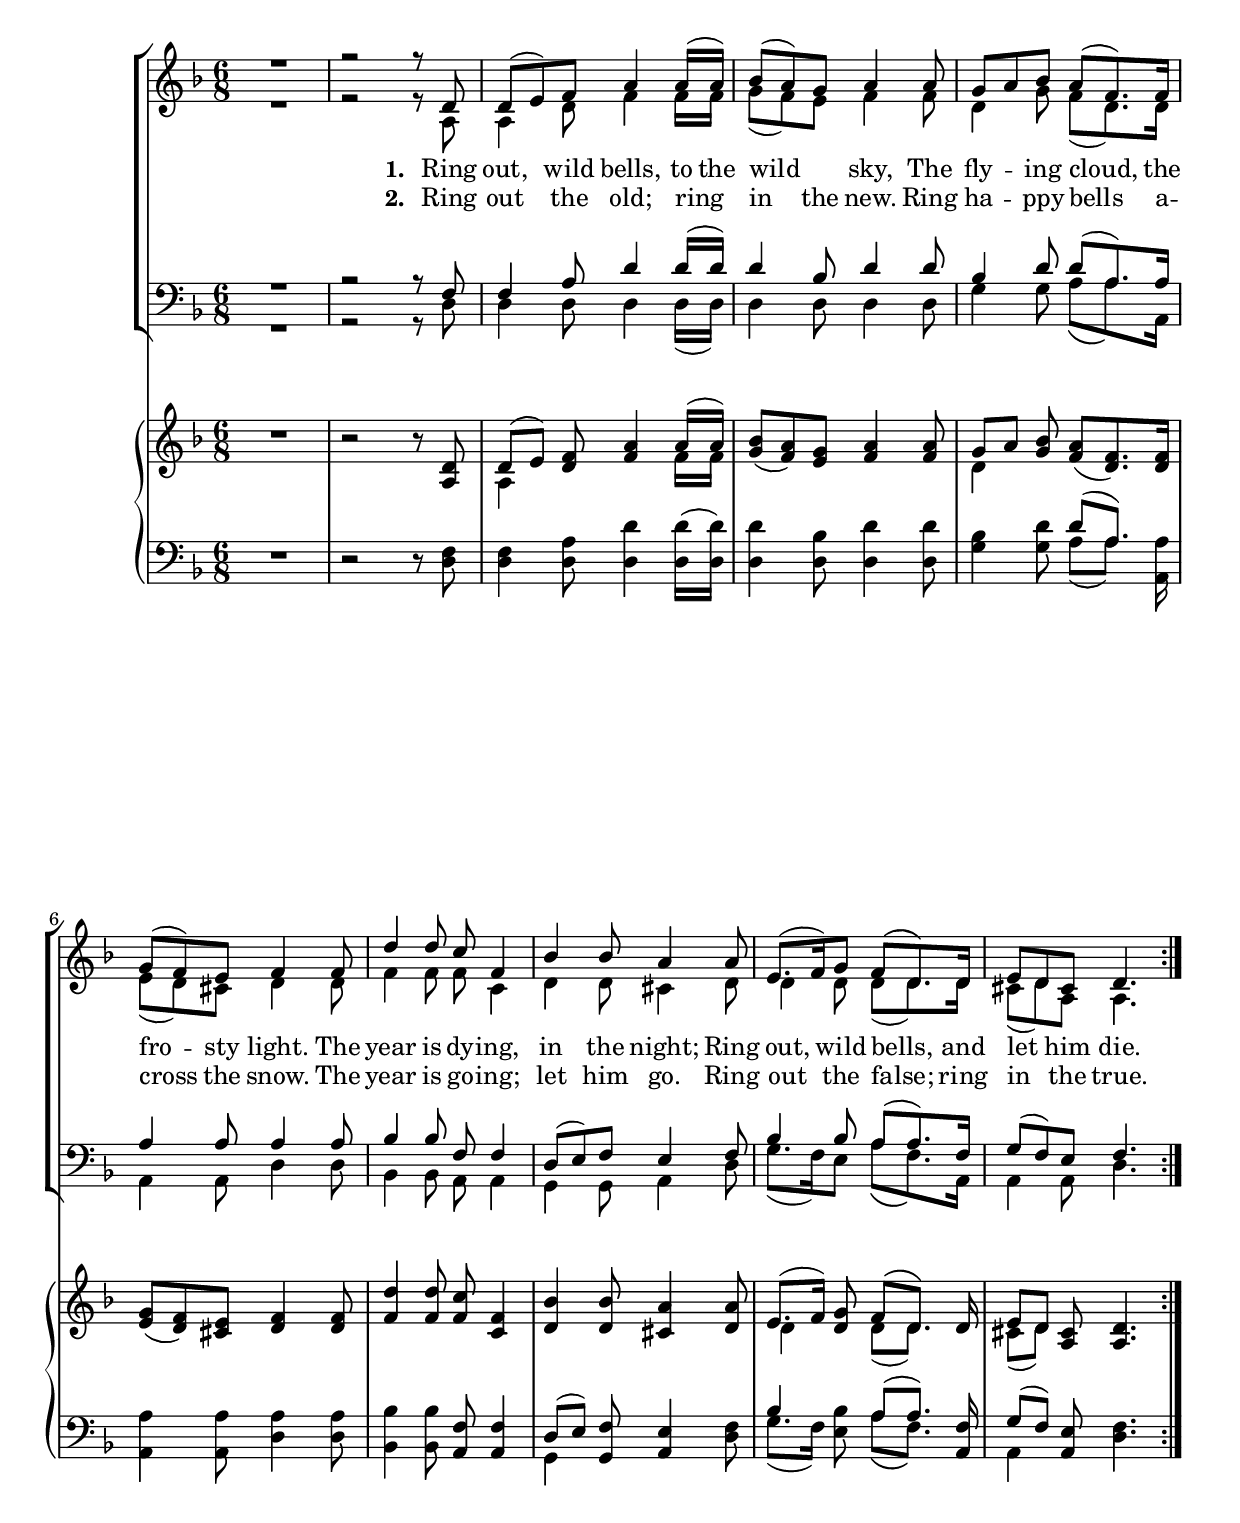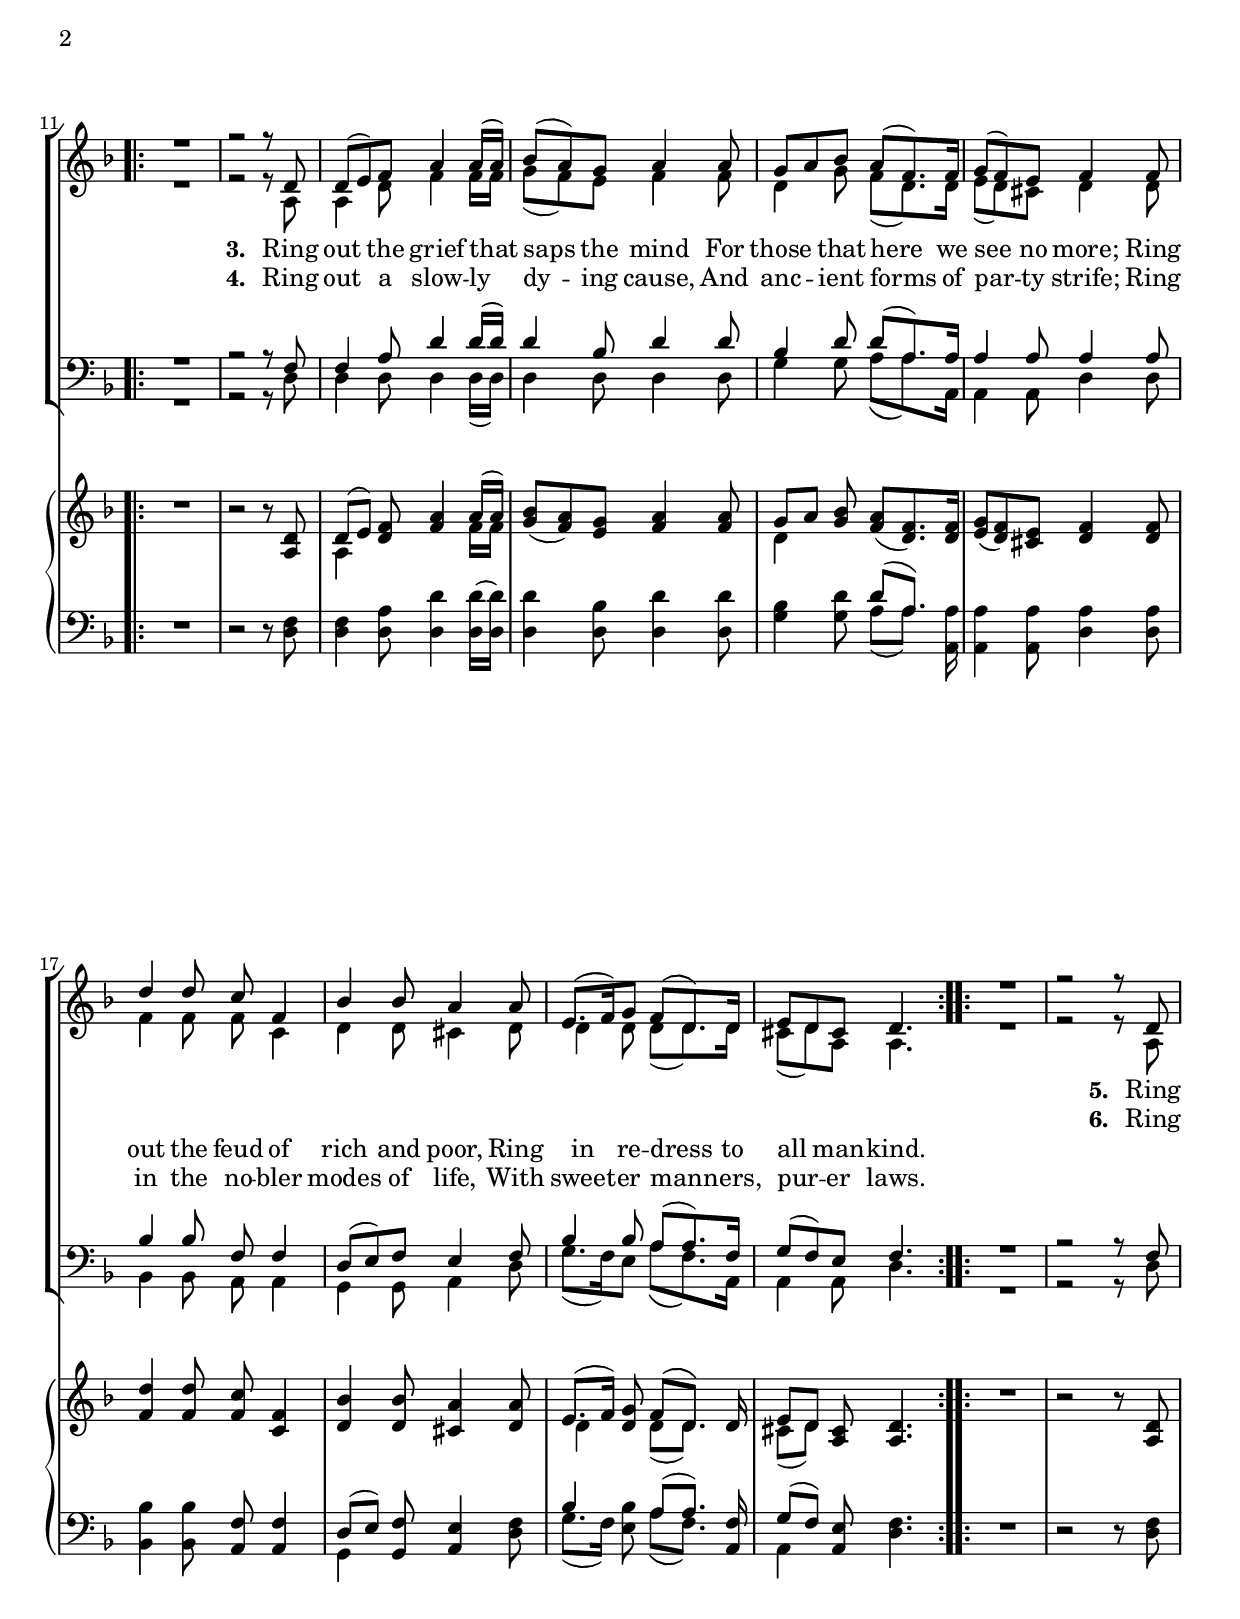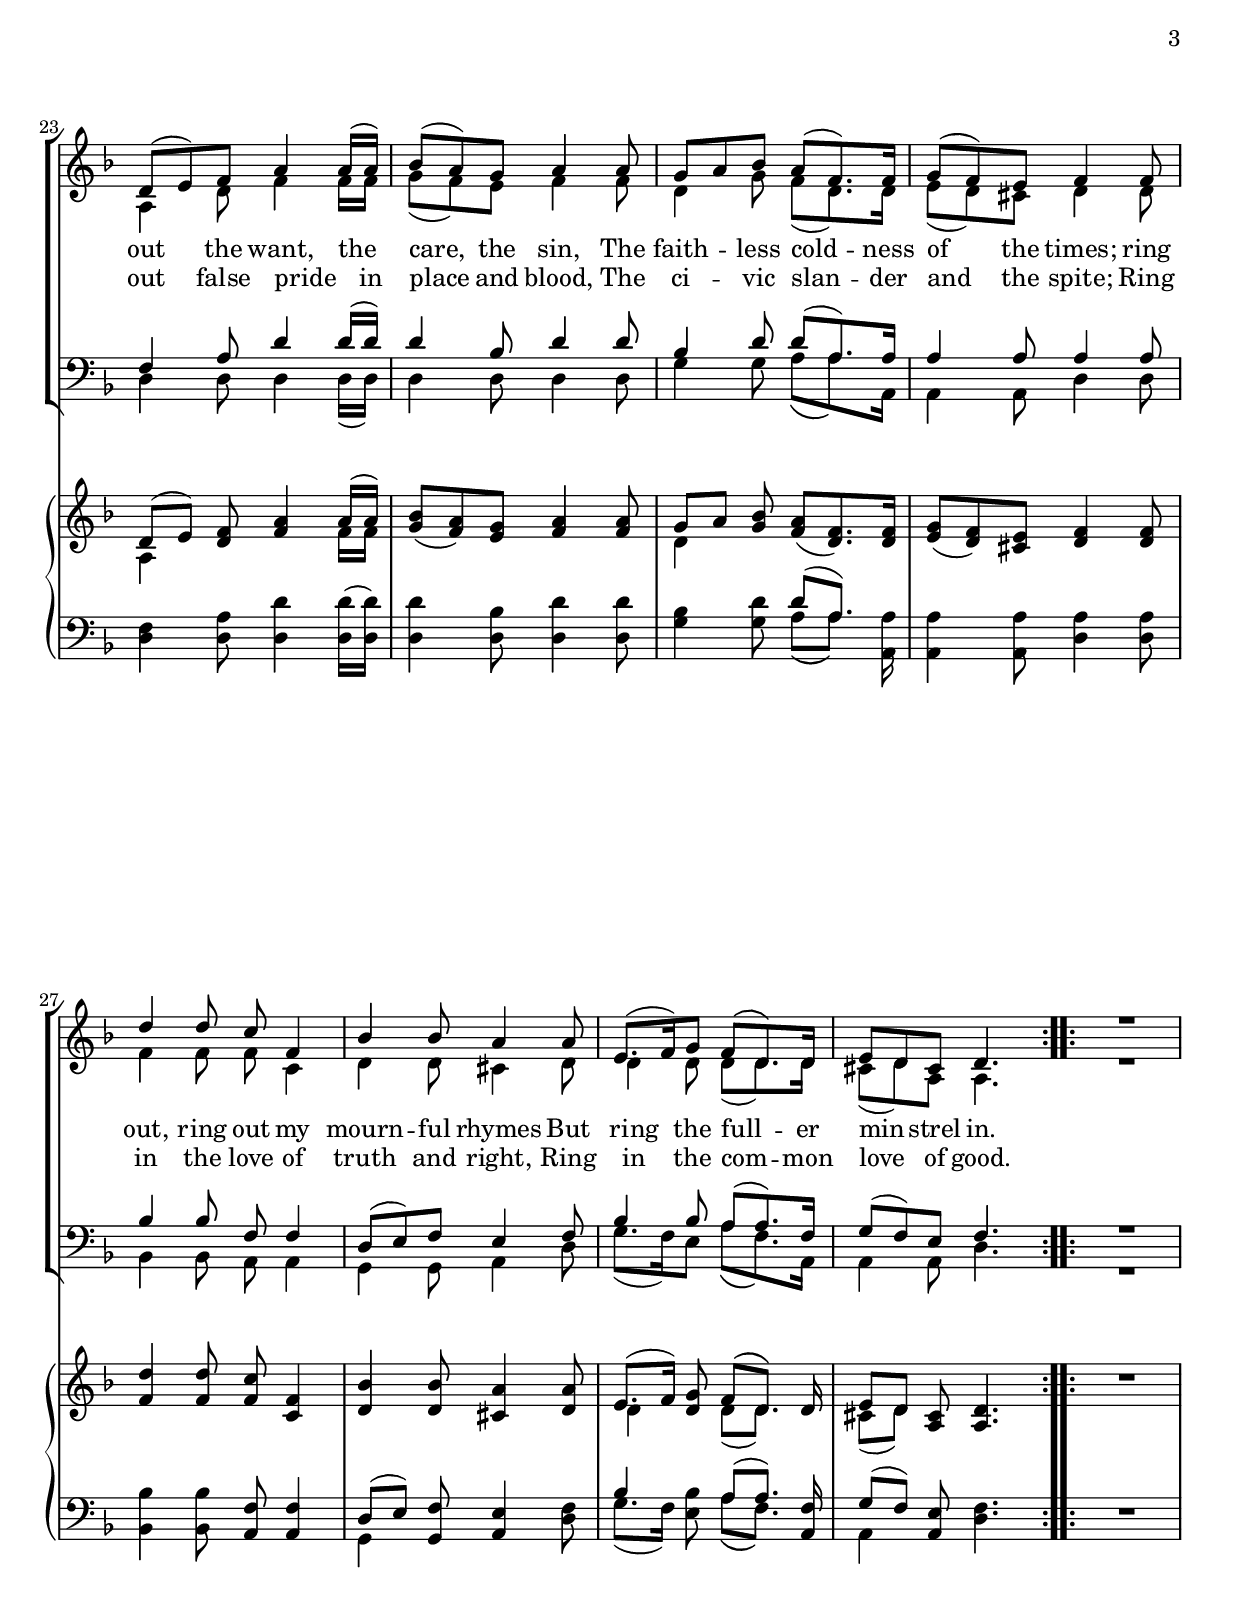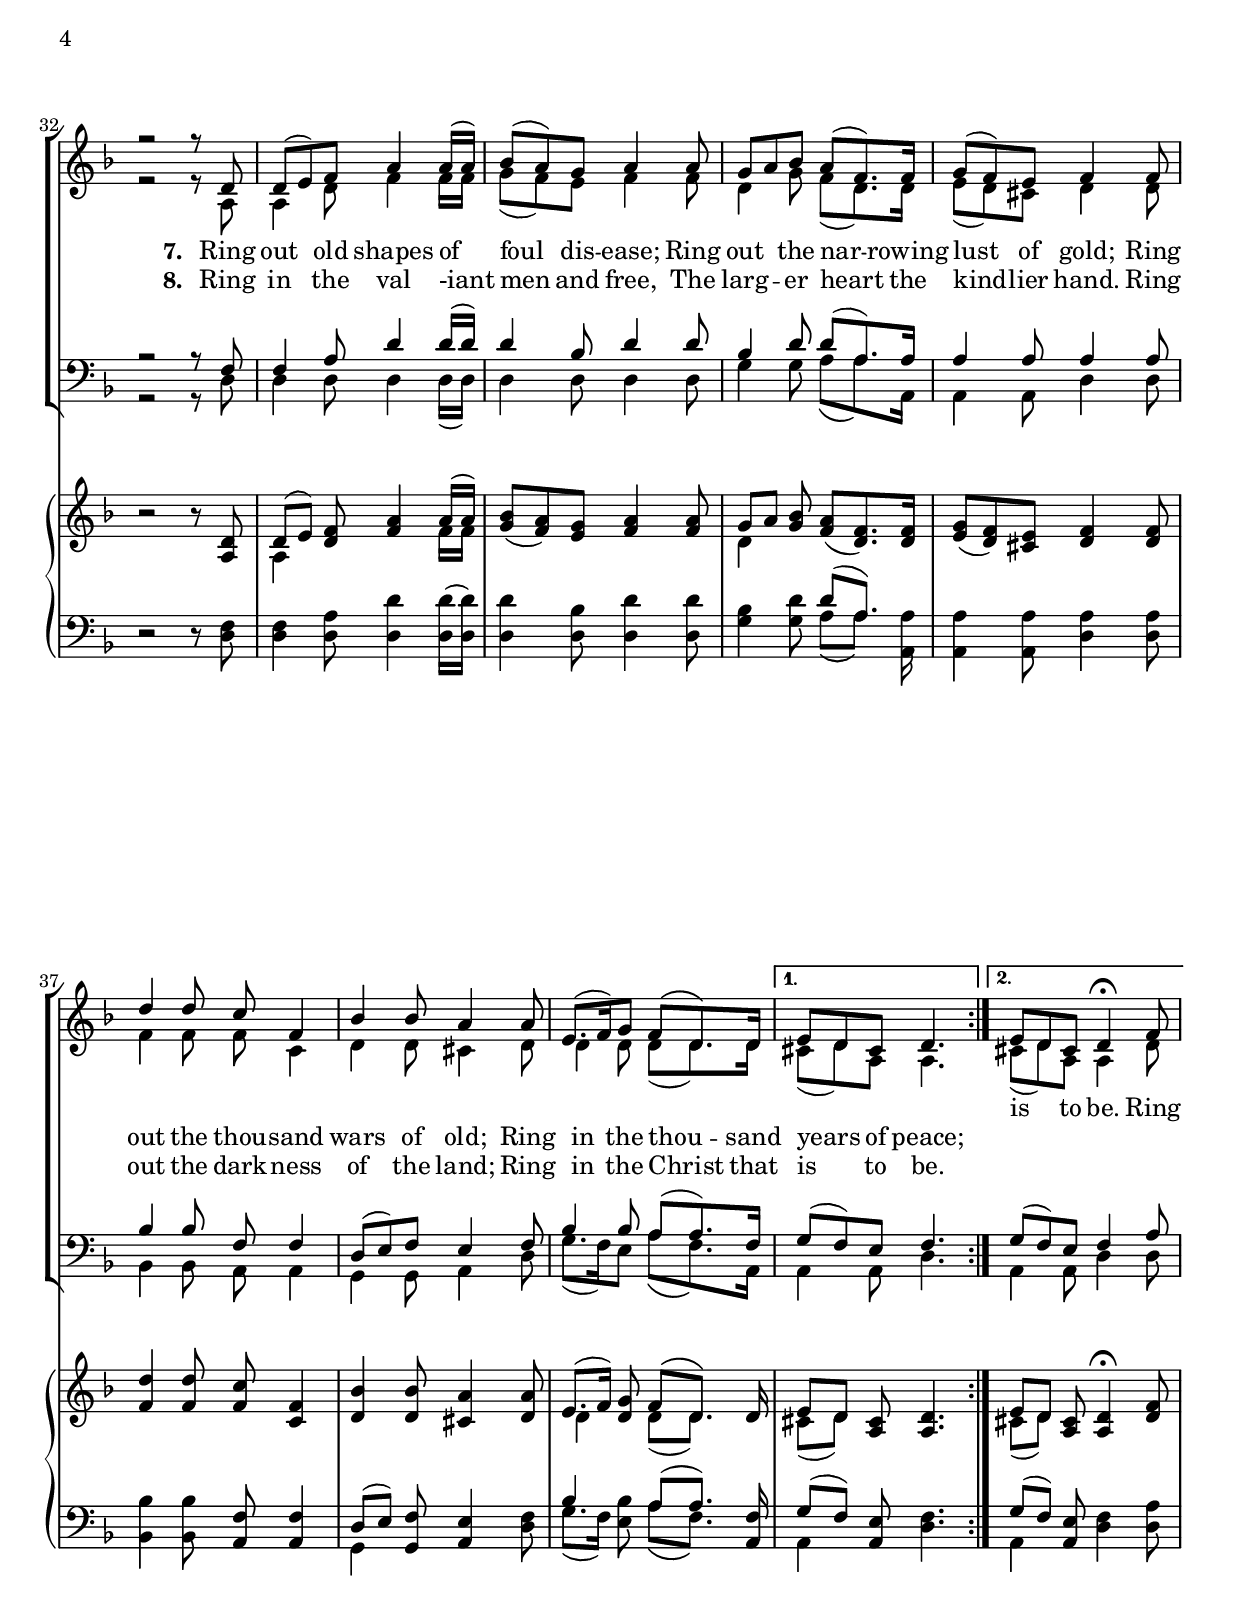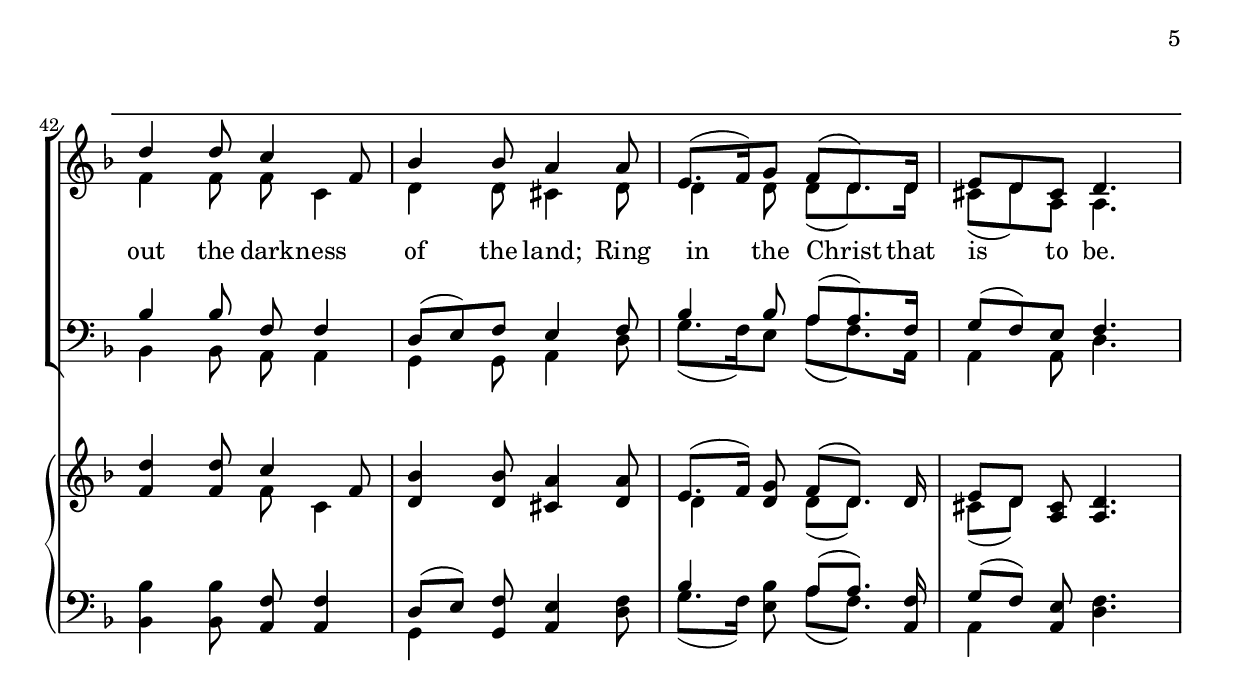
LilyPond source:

\paper {
  #(set-default-paper-size "letter")
  top-system-spacing.basic-distance = #10
  score-system-spacing.basic-distance = #20
  system-system-spacing.basic-distance = #20
  last-bottom-spacing.basic-distance = #10
}

global = {
  \version "2.19.83"
  \key d \minor
  \time 6/8
}

structure_repeats =
#(define-music-function
  (parser location p_one p_two p_end p_alt_end)
  (ly:music? ly:music? ly:music? ly:music?)
  #{
    \repeat unfold 3 {
      \repeat volta 2 {
        #p_one
      }
    }
    \repeat volta 2 {
      #p_two
    } \alternative {
      { #p_end }
      { #p_alt_end }
    }
  #})

choral_rest = { R2. | r2 r8 }
sop_phraseone = { d8 | d( e) f a4 a16( a16) | bes8( a) g a4 }
sop_phrasetwo = { a8 | g a bes a( f8.) f16 | g8( f) e f4 }
sop_phrasethree = { f8 | d'4 d8 c f,4 | bes bes8 a4 }
sop_phrasethree_alt = { f8 | d'4 d8 c4 f,8 | bes4 bes8 a4 }
sop_phrasefour = { a8 | e8.( f16) g8 f\( d8.\) d16 | }
sop_end = { | e8 d cis d4. }

sopMusic = \relative c' {
  \structure_repeats
    {
      \choral_rest \sop_phraseone
      \sop_phrasetwo \sop_phrasethree
      \sop_phrasefour \sop_end
    } { 
      \choral_rest \sop_phraseone
      \sop_phrasetwo \sop_phrasethree
      \sop_phrasefour
    }
    \sop_end
    { | e8 d cis d4\fermata \sop_phrasethree_alt \sop_phrasefour \sop_end }
}
alto_phraseone = { a8 | a4 d8 f4 f16 f | g8( f) e f4 }
alto_phrasetwo = { f8 | d4 g8 f( d8.) d16 | e8( d) cis d4 }
alto_phrasethree = { d8 | f4 f8 f c4 | d d8 cis4 }
alto_phrasethree_alt = { d8 | f4 f8 f c4 | d d8 cis4 }
alto_phrasefour = { d8 | d4 d8 d( d8.) d16 | }
alto_end = { | cis8( d) a a4. | }

altoMusic = \relative c' {
  \repeat unfold 3 {
    \repeat volta 2 {
      \choral_rest
      \alto_phraseone
      \alto_phrasetwo
      \alto_phrasethree \alto_phrasefour \alto_end
    }
  }
  \repeat volta 2 {
    \choral_rest \alto_phraseone \alto_phrasetwo \alto_phrasethree \alto_phrasefour
  } \alternative {
    \alto_end
    { | cis8( d) a a4 \alto_phrasethree_alt \alto_phrasefour \alto_end }
  }
}
altoWords =\lyricmode {
  <<
  \new Lyrics = "firstVerse"
  {
  \set stanza = #"1. "
  \set associatedVoice = "altos"
  Ring | out, wild bells, to the | wild _ sky,
  The | fly -- ing cloud, the fro -- sty light.
  The | year is dy -- ing, in the night;
  Ring | out, wild bells, and let him die.
  }
  \new Lyrics = "secondVerse"
  \with { alignBelowContext = #"firstVerse" } {
  \set stanza = #"2. "
  \set associatedVoice = "altos"
  Ring | out the old; ring _ | in the new.
  Ring | ha -- ppy bells  a -- | cross the snow.
  The | year is go -- ing; | let him go.
  Ring | out the false; ring | in the true.
  }
  >>
  <<
  \new Lyrics = "thirdVerse"
  \with { alignBelowContext = #"firstVerse" } {
  \set stanza = #"3. "
  \set associatedVoice = "altos"
  Ring | out the grief that _ | saps the mind
  For | those that here we | see no more;
  Ring | out the feud of | rich and poor,
  Ring | in re -- dress to | all man -- kind.
  }

  \new Lyrics = "fourthVerse"
  \with { alignBelowContext = #"thirdVerse" } {
    \set stanza = #"4. "
    \set associatedVoice = "altos"
  Ring | out a slow -- ly _ | dy -- ing cause,
  And | anc -- ient forms of | par -- ty strife;
  Ring | in the no -- bler | modes of life,
  With | sweet -- er man -- ners, | pur -- er laws.
  }
  >>
  <<
  \new Lyrics = "fifthVerse"
  \with { alignBelowContext = #"firstVerse" } {
  \set stanza = #"5. "
  \set associatedVoice = "altos"
  Ring | out the want, the _ | care, the sin,
  The | faith -- less cold -- ness | of the times;
  ring | out, ring out my | mourn -- ful rhymes
  But | ring the full -- er | min -- strel in.
  }

  \new Lyrics = "sixthVerse"
  \with { alignBelowContext = #"fifthVerse" } {
  \set stanza = #"6. "
  \set associatedVoice = "altos"
  Ring | out false pride _ in  | place and blood,
  The | ci -- vic slan -- der | and the spite;
  Ring | in the love of | truth and right,
  Ring | in the com -- mon | love of good.
  }
  >>
  <<
  \new Lyrics = "seventhVerse"
  \with { alignBelowContext = #"firstVerse" } {
  \set stanza = #"7. "
  \set associatedVoice = "altos"
  Ring | out old shapes of _ | foul dis -- ease;
  Ring | out the nar -- rowing | lust of gold;
  Ring | out the thou -- sand | wars of old;
  Ring | in the thou -- sand | years of peace;
  }

  \new Lyrics = "eighthVerse"
  \with { alignBelowContext = #"seventhVerse" } {
  \set stanza = #"8. "
  \set associatedVoice = "altos"
  Ring | in the val -iant _ | men and free,
  The | larg -- er heart the | kind -- lier hand.
  Ring | out the dark -- ness | of the land;
  Ring | in the Christ that | is to be.
  }
  >>
  is to be.
  Ring | out the dark -- ness | of the land;
  Ring | in the Christ that | is to be.
}

tenor_phraseone = { f8 | f4 a8 d4 d16( d16) | d4 bes8 d4 }
tenor_phrasetwo = { d8 | bes4 d8 d8(a8.) a16 | a4 a8 a4 }
tenor_phrasethree = { a8 | bes4 bes8 f f4 | d8( e) f e4 }
tenor_phrasethree_alt = { a8 | bes4 bes8 f f4 | d8( e) f e4 }
tenor_phrasefour = { f8 | bes4 bes8 a8( a8.) f16 | }
tenor_end = { g8( f) e  f4. }

tenorMusic = \relative c {
  \repeat unfold 3 {
    \repeat volta 2 {
      \choral_rest
      \tenor_phraseone \tenor_phrasetwo \tenor_phrasethree \tenor_phrasefour \tenor_end
    }
  }
  \repeat volta 2 {
    \choral_rest
    \tenor_phraseone \tenor_phrasetwo \tenor_phrasethree \tenor_phrasefour
  } \alternative {
    \tenor_end
    { | g8( f) e f4 \tenor_phrasethree_alt \tenor_phrasefour \tenor_end }
  }
}

bass_phraseone = { d8 | d4 d8 d4 d16( d) | d4 d8 d4 }
bass_phrasetwo = { d8 | g4 g8 a\( a8.\) a,16 | a4 a8 d4 }
bass_phrasethree = { d8 | bes4 bes8 a8 a4 | g g8 a4 }
bass_phrasethree_alt = { d8 | bes4 bes8 a8 a4 | g g8 a4 }
bass_phrasefour = { d8 | g8.( f16) e8 a\( f8.\) a,16 | }
bass_end = {  | a4 a8 d4. }

bassMusic = \relative c {
  \repeat unfold 3 {
    \repeat volta 2 {
      \choral_rest
      \bass_phraseone \bass_phrasetwo \bass_phrasethree \bass_phrasefour \bass_end
    }
  }
  \repeat volta 2 {
    \choral_rest
    \bass_phraseone \bass_phrasetwo \bass_phrasethree \bass_phrasefour
  } \alternative {
    \bass_end
    { | a4 a8 d4 \bass_phrasethree_alt \bass_phrasefour \bass_end }
  }
}

choirmusic = {
  \new ChoirStaff <<
    \new Staff = "women" <<
      \new Voice = "sopranos" { \voiceOne << \global \sopMusic >> }
      \new Voice = "altos" { \voiceTwo << \global \altoMusic >> }
    >>
    \new Lyrics = "altos"
    \context Lyrics = "altos" \lyricsto "altos" \altoWords
    \new Staff = "men" <<
      \clef bass
      \new Voice = "tenors" { \voiceOne << \global \tenorMusic >> }
      \new Voice = "basses" { \voiceTwo << \global \bassMusic >> }
    >>
  >>
}

pianomusic = {
  \new PianoStaff <<
    \new Staff <<
      \set Staff.printPartCombineTexts = ##f
      \partcombine
      << \global \sopMusic >>
      << \global \altoMusic >>
    >>
    \new Staff <<
      \clef bass
      \set Staff.printPartCombineTexts = ##f
      \partcombine
      << \global \tenorMusic >>
      << \global \bassMusic >>
    >>
  >>
}

\score {
  <<
    \choirmusic
    \pianomusic
  >>
  \layout {}
}

\score {
  \unfoldRepeats
  <<
    \choirmusic
    \pianomusic
  >>
  \midi {}
}